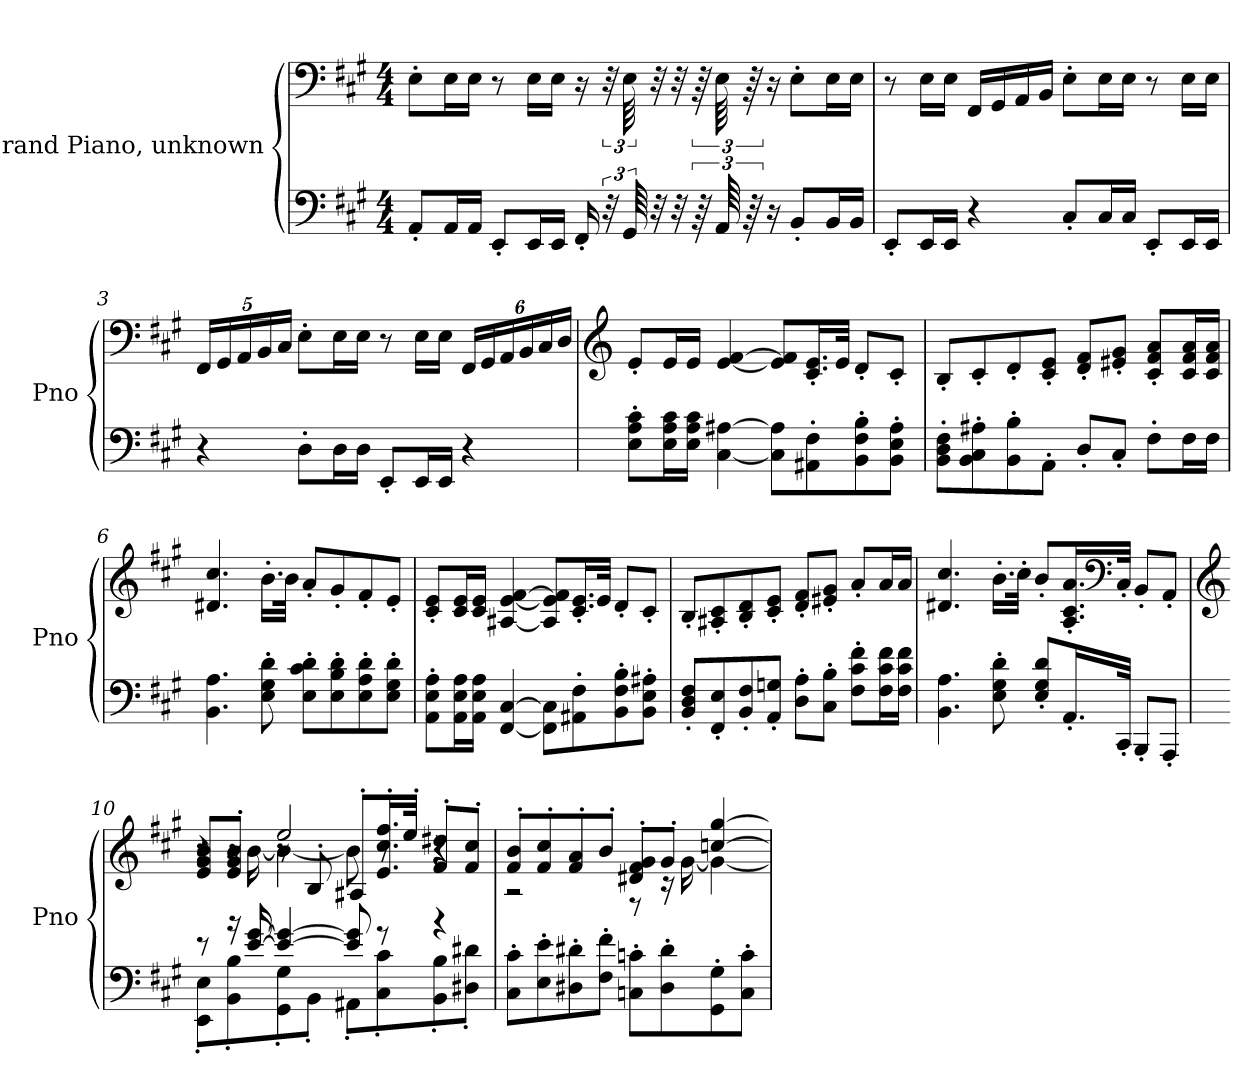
**kern	**kern
*part1	*part1
*staff2	*staff1
*I"Grand Piano, unknown	*
*I'Pno	*
*clefF4	*clefF4
*k[f#c#g#]	*k[f#c#g#]
*M4/4	*M4/4
*MM120	*MM120
=1	=1
8AA'/L	8E'\L
16AA/L	16E\L
16AA/JJ	16E\JJ
8EE'/L	8r
16EE/L	16E\LL
16EE/JJ	16E\JJ
16FF#'/	16r
48r	48r
96GG#/	96E\
32r	32r
32r	32r
96r	96r
96AA/	96E\
96r	96r
16r	16r
8BB'/L	8E'\L
16BB/L	16E\L
16BB/JJ	16E\JJ
=2	=2
8EE'/L	8r
16EE/L	16E\LL
16EE/JJ	16E\JJ
4r	16FF#/LL
.	16GG#/
.	16AA/
.	16BB/JJ
8C#'/L	8E'\L
16C#/L	16E\L
16C#/JJ	16E\JJ
8EE'/L	8r
16EE/L	16E\LL
16EE/JJ	16E\JJ
!!LO:LB:g=z
=3	=3
*	*Xbrackettup
4r	20FF#/LL
.	20GG#/
.	20AA/
.	20BB/
.	20C#/JJ
8D'\L	8E'\L
16D\L	16E\L
16D\JJ	16E\JJ
8EE'/L	8r
16EE/L	16E\LL
16EE/JJ	16E\JJ
4r	24FF#/LL
.	24GG#/
.	24AA/
.	24BB/
.	24C#/
.	24D/JJ
=4	=4
*	*clefG2
8E\' 8A\' 8c#\'L	8e'/L
16E\ 16A\ 16c#\L	16e/L
16E\ 16A\ 16c#\JJ	16e/JJ
[4C#\ [4A#X\	[4e/ [4f#/
8C#\] 8A#\]L	8e/] 8f#/]L
8AA#X\' 8F#\'	16.c#/' 16.e/'L
.	32e/JJk
8BB\' 8F#\' 8B\'	8d'/L
8BB\' 8E\' 8A#\'J	8c#'/J
=5	=5
8BB\' 8D\' 8F#\'L	8B'/L
8BB\' 8C#\' 8A#X\'	8c#'/
8BB\' 8B\'	8d'/
8AA'\J	8c#/' 8e/'J
8D'/L	8d/' 8f#/'L
8C#'/J	8e#X/' 8g#/'J
8F#'\L	8c#/' 8f#/' 8a/'L
16F#\L	16c#/ 16f#/ 16a/L
16F#\JJ	16c#/ 16f#/ 16a/JJ
!!LO:LB:g=z
=6	=6
4.BB\ 4.A\	4.d#X/ 4.cc#/
8E\' 8G#\' 8d\'	16.b'\LL
.	32b\JJk
8E\' 8c#\' 8d\'L	8a'/L
8E\' 8B\' 8d\'	8g#'/
8E\' 8A\' 8d\'	8f#'/
8E\' 8G#\' 8d\'J	8e'/J
=7	=7
8AA\' 8E\' 8A\'L	8c#/' 8e/'L
16AA\ 16E\ 16A\L	16c#/ 16e/L
16AA\ 16E\ 16A\JJ	16c#/ 16e/JJ
[4FF#/ [4C#/	[4A#X/ [4e/ [4f#/
8FF#\] 8C#\]L	8A#/] 8e/] 8f#/]L
8AA#X\' 8F#\'	16.c#/' 16.e/'L
.	32e/JJk
8BB\' 8F#\' 8B\'	8d'/L
8BB\' 8E\' 8A#X\'J	8c#'/J
=8	=8
8BB/' 8D/' 8F#/'L	8B'/L
8FF#/' 8E/'	8A#X/' 8c#/'
8BB/' 8F#/'	8B/' 8d/'
8AA/' 8Gn/'J	8c#/' 8e/'J
8D\' 8A\'L	8d/' 8f#/'L
8C#\' 8B\'J	8e#X/' 8g#/'J
8F#\' 8c#\' 8f#\'L	8a'/L
16F#\ 16c#\ 16f#\L	16a/L
16F#\ 16c#\ 16f#\JJ	16a/JJ
!!LO:LB:g=z
=9	=9
4.BB\ 4.A\	4.d#X/ 4.cc#/
8E\' 8G#\' 8d\'	16.b'\LL
.	32cc#'\JJk
8E/' 8G#/' 8d/'L	8b'/L
16.AA'/L	16.A/' 16.c#/' 16.a/'L
*	*clefF4
32CC#'/JJk	32C#'/JJk
8BBB'/L	8BB'/L
8AAA'/J	8AA'/J
=10	=10
*	*clefG2
*^	*^
*	*	*	*^
8r	8EE\' 8E\'L	4r	8r	8e/ 8g#/ 8b/L
16r	8BB\' 8B\'	.	16r	8e/' 8g#/' 8b/'J
[16e/ [16g#/	.	.	[16b\	.
4e/_ 4g#/_	8GG#\' 8G#\'	2ee/	4b\_	8r
.	8BB'\J	.	.	8B'/
8e/] 8g#/]	8AA#X'\L	.	8b\]	8A#X'/L
8r	8C#\' 8c#\'	.	8r	16.e/' 16.cc#/' 16.ff#/'L
.	.	.	.	32ee'/JJk
4r	8BB\' 8B\'	4r	4r	8f#/' 8dd#X/'L
.	8D#X\' 8d#X\'J	.	.	8f#/' 8cc#/'J
*v	*v	*	*	*
*	*	*v	*v
=11	=11	=11
8C#\' 8c#\'L	8f#/' 8b/'L	2r
8E\' 8e\'	8f#/' 8cc#/'	.
8D#X\' 8d#X\'	8f#/' 8a/'	.
8F#\' 8f#\'J	8b'/J	.
8Cn\' 8cn\'L	8d#X/' 8f#/' 8g#/'L	8r
8D#\' 8d#\'	8g#'/J	16r
.	.	[16g#\
8GG#\' 8G#\'	[4ccn/ [4gg#/	4g#\_
8C\' 8c\'J	.	.
*	*v	*v
=	=
*-	*-
